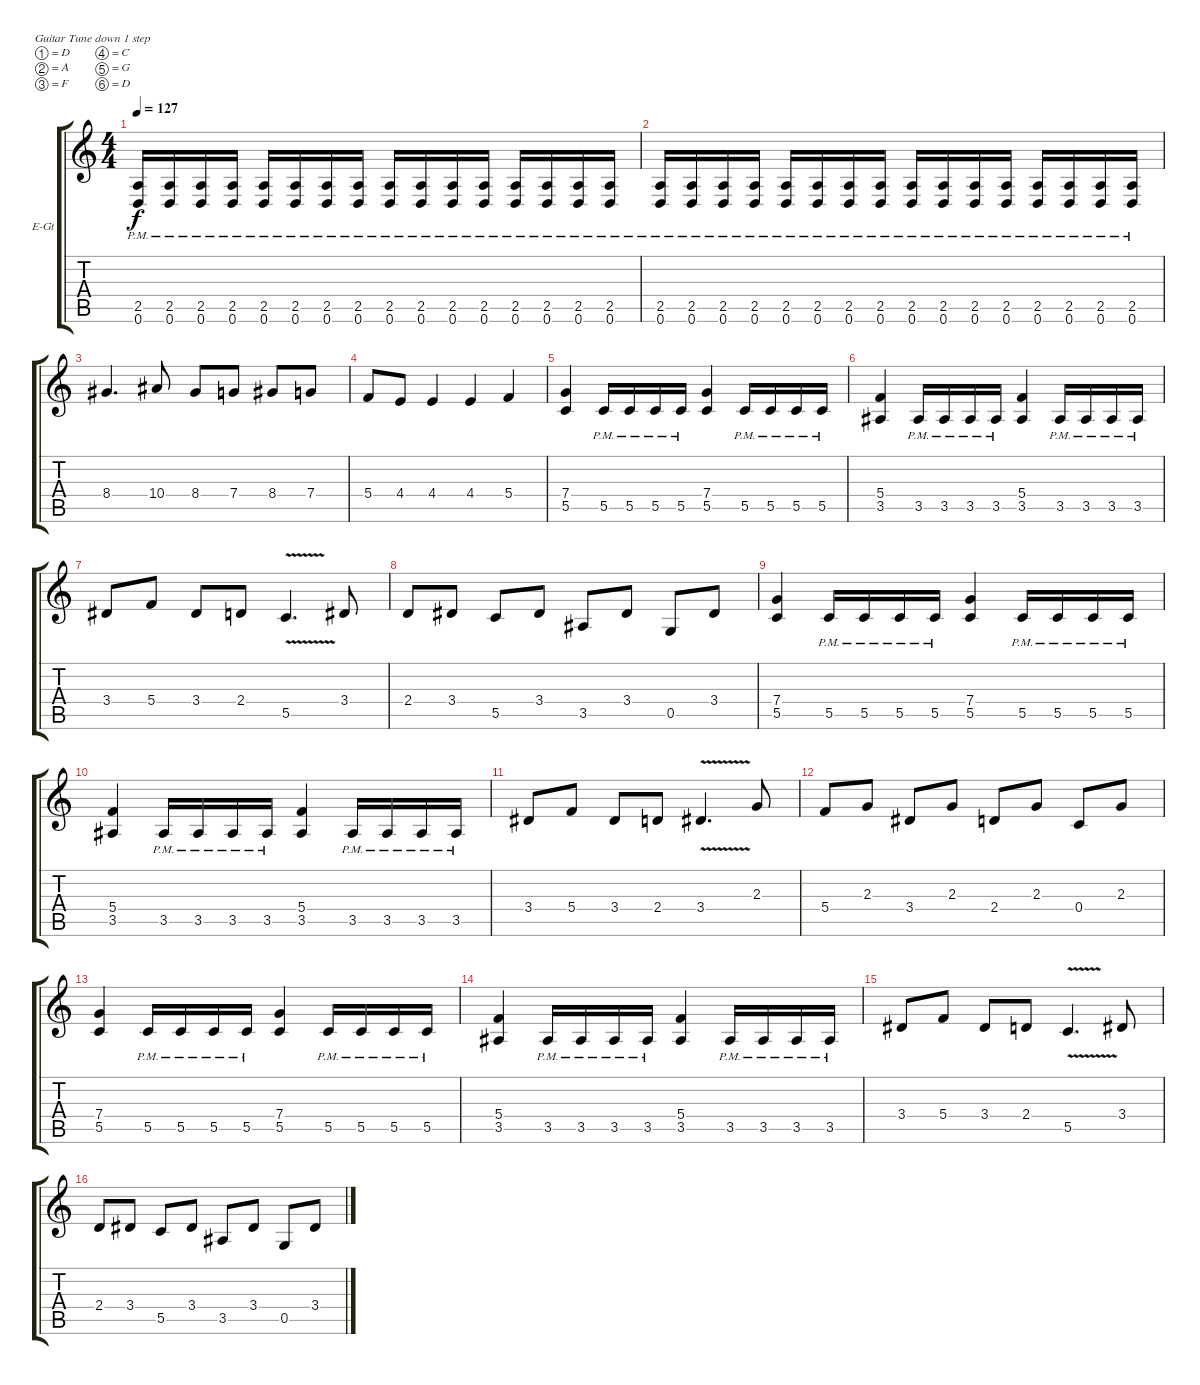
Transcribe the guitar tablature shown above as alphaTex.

\bracketExtendMode groupsimilarinstruments
\firstSystemTrackNameOrientation horizontal
\otherSystemsTrackNameOrientation horizontal
\track ("Solo guitar" "E-Gt") {instrument distortionguitar}
\staff {score tabs}
\tuning (D4 A3 F3 C3 G2 D2)
\ts (4 4)
\tempo 127
\clef g2
\ks c
(2.5{pm} 0.6{pm}).16{dy f} (2.5{pm} 0.6{pm}).16 (2.5{pm} 0.6{pm}).16 (2.5{pm} 0.6{pm}).16 (2.5{pm} 0.6{pm}).16 (2.5{pm} 0.6{pm}).16 (2.5{pm} 0.6{pm}).16 (2.5{pm} 0.6{pm}).16 (2.5{pm} 0.6{pm}).16 (2.5{pm} 0.6{pm}).16 (2.5{pm} 0.6{pm}).16 (2.5{pm} 0.6{pm}).16 (2.5{pm} 0.6{pm}).16 (2.5{pm} 0.6{pm}).16 (2.5{pm} 0.6{pm}).16 (2.5{pm} 0.6{pm}).16 |
(2.5{pm} 0.6{pm}).16 (2.5{pm} 0.6{pm}).16 (2.5{pm} 0.6{pm}).16 (2.5{pm} 0.6{pm}).16 (2.5{pm} 0.6{pm}).16 (2.5{pm} 0.6{pm}).16 (2.5{pm} 0.6{pm}).16 (2.5{pm} 0.6{pm}).16 (2.5{pm} 0.6{pm}).16 (2.5{pm} 0.6{pm}).16 (2.5{pm} 0.6{pm}).16 (2.5{pm} 0.6{pm}).16 (2.5{pm} 0.6{pm}).16 (2.5{pm} 0.6{pm}).16 (2.5{pm} 0.6{pm}).16 (2.5{pm} 0.6{pm}).16 |
8.4.4{d} 10.4.8 8.4.8 7.4.8 8.4.8 7.4.8 |
5.4.8 4.4.8 4.4.4 4.4.4 5.4.4 |
(7.4 5.5).4 5.5{pm}.16 5.5{pm}.16 5.5{pm}.16 5.5{pm}.16 (7.4 5.5).4 5.5{pm}.16 5.5{pm}.16 5.5{pm}.16 5.5{pm}.16 |
(5.4 3.5).4 3.5{pm}.16 3.5{pm}.16 3.5{pm}.16 3.5{pm}.16 (5.4 3.5).4 3.5{pm}.16 3.5{pm}.16 3.5{pm}.16 3.5{pm}.16 |
3.4.8 5.4.8 3.4.8 2.4.8 5.5{v}.4{d} 3.4.8 |
2.4.8 3.4.8 5.5.8 3.4.8 3.5.8 3.4.8 0.5.8 3.4.8 |
(7.4 5.5).4 5.5{pm}.16 5.5{pm}.16 5.5{pm}.16 5.5{pm}.16 (7.4 5.5).4 5.5{pm}.16 5.5{pm}.16 5.5{pm}.16 5.5{pm}.16 |
(5.4 3.5).4 3.5{pm}.16 3.5{pm}.16 3.5{pm}.16 3.5{pm}.16 (5.4 3.5).4 3.5{pm}.16 3.5{pm}.16 3.5{pm}.16 3.5{pm}.16 |
3.4.8 5.4.8 3.4.8 2.4.8 3.4{v}.4{d} 2.3.8 |
5.4.8 2.3.8 3.4.8 2.3.8 2.4.8 2.3.8 0.4.8 2.3.8 |
(7.4 5.5).4 5.5{pm}.16 5.5{pm}.16 5.5{pm}.16 5.5{pm}.16 (7.4 5.5).4 5.5{pm}.16 5.5{pm}.16 5.5{pm}.16 5.5{pm}.16 |
(5.4 3.5).4 3.5{pm}.16 3.5{pm}.16 3.5{pm}.16 3.5{pm}.16 (5.4 3.5).4 3.5{pm}.16 3.5{pm}.16 3.5{pm}.16 3.5{pm}.16 |
3.4.8 5.4.8 3.4.8 2.4.8 5.5{v}.4{d} 3.4.8 |
2.4.8 3.4.8 5.5.8 3.4.8 3.5.8 3.4.8 0.5.8 3.4.8
